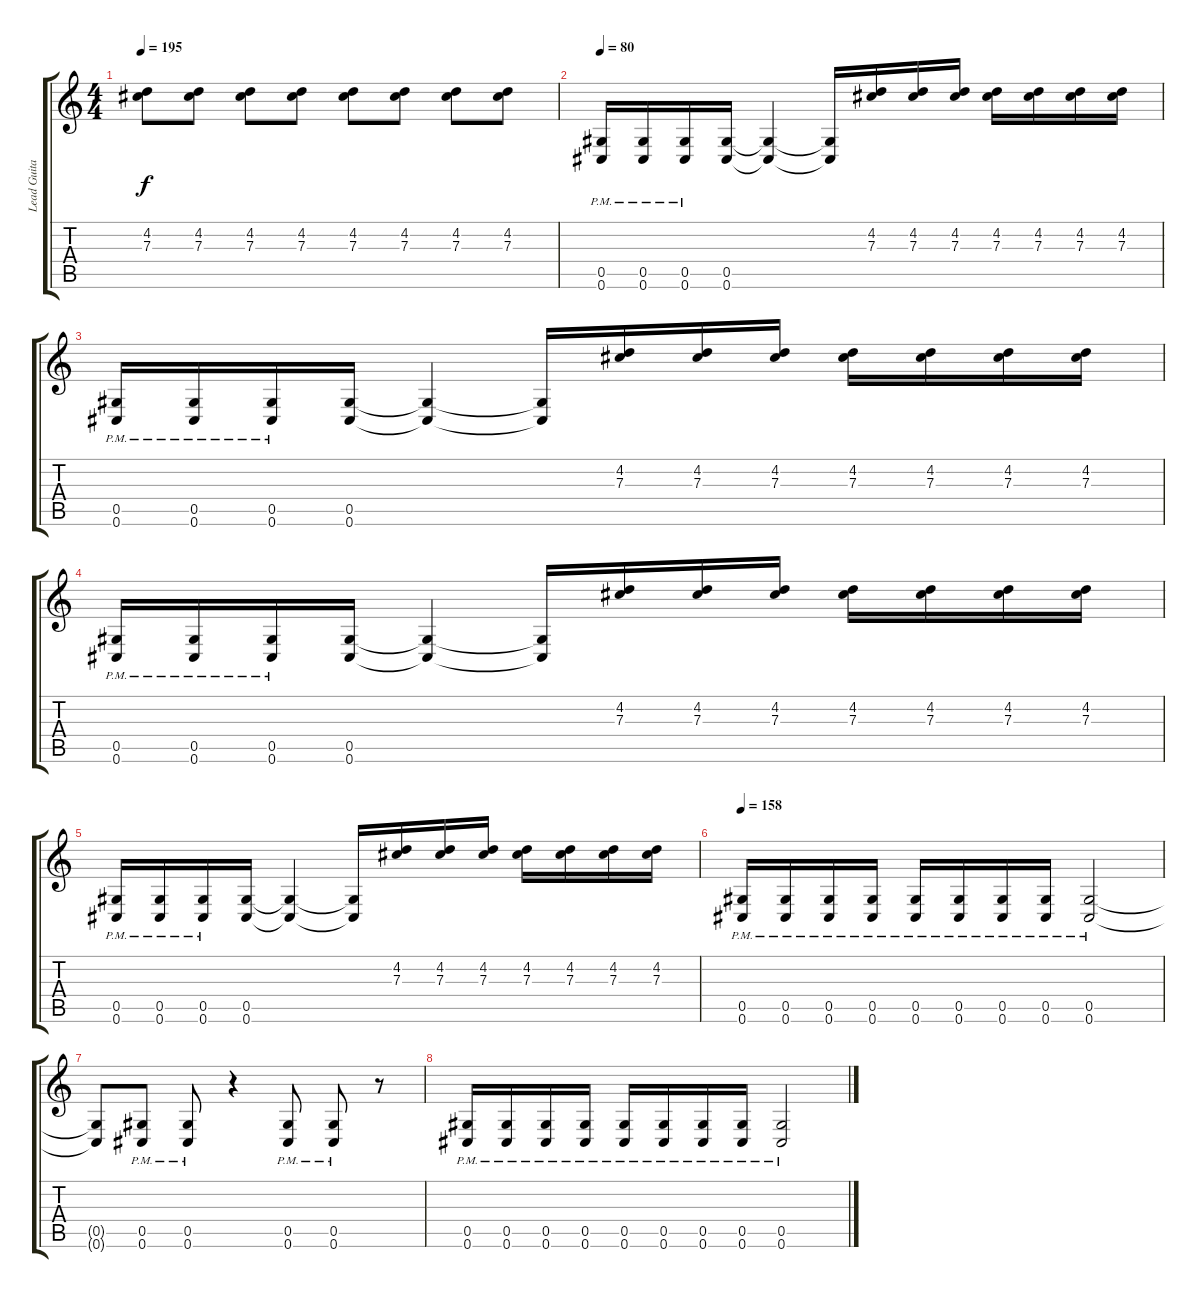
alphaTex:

\track ("Lead Guitar" "Lead Guita") {instrument distortionguitar}
\staff {score tabs}
\tuning (Eb4 Bb3 Gb3 Db3 Ab2 Db2) {hide}
\ts (4 4)
\tempo 195
\clef g2
\ks c
(4.2 7.3).8{dy f} (4.2 7.3).8 (4.2 7.3).8 (4.2 7.3).8 (4.2 7.3).8 (4.2 7.3).8 (4.2 7.3).8 (4.2 7.3).8 |
\tempo 80
(0.5 0.6{pm}).16 (0.5 0.6{pm}).16 (0.5 0.6{pm}).16 (0.5 0.6).16 (0.5{t} 0.6{t}).4 (0.5{t} 0.6{t}).16 (4.2 7.3).16 (4.2 7.3).16 (4.2 7.3).16 (4.2 7.3).16 (4.2 7.3).16 (4.2 7.3).16 (4.2 7.3).16 |
(0.5 0.6{pm}).16 (0.5 0.6{pm}).16 (0.5 0.6{pm}).16 (0.5 0.6).16 (0.5{t} 0.6{t}).4 (0.5{t} 0.6{t}).16 (4.2 7.3).16 (4.2 7.3).16 (4.2 7.3).16 (4.2 7.3).16 (4.2 7.3).16 (4.2 7.3).16 (4.2 7.3).16 |
(0.5 0.6{pm}).16 (0.5 0.6{pm}).16 (0.5 0.6{pm}).16 (0.5 0.6).16 (0.5{t} 0.6{t}).4 (0.5{t} 0.6{t}).16 (4.2 7.3).16 (4.2 7.3).16 (4.2 7.3).16 (4.2 7.3).16 (4.2 7.3).16 (4.2 7.3).16 (4.2 7.3).16 |
(0.5{pm} 0.6).16 (0.5{pm} 0.6).16 (0.5{pm} 0.6).16 (0.5 0.6).16 (0.5{t} 0.6{t}).4 (0.5{t} 0.6{t}).16 (4.2 7.3).16 (4.2 7.3).16 (4.2 7.3).16 (4.2 7.3).16 (4.2 7.3).16 (4.2 7.3).16 (4.2 7.3).16 |
\tempo 158
(0.5 0.6{pm}).16 (0.5{pm} 0.6).16 (0.5{pm} 0.6).16 (0.5{pm} 0.6).16 (0.5{pm} 0.6).16 (0.5{pm} 0.6).16 (0.5{pm} 0.6).16 (0.5{pm} 0.6).16 (0.5{pm} 0.6).2 |
(0.5{t} 0.6{t}).8 (0.5{pm} 0.6).8 (0.5{pm} 0.6).8 r.4 (0.5{pm} 0.6).8 (0.5{pm} 0.6).8 r.8 |
(0.5{pm} 0.6).16 (0.5{pm} 0.6).16 (0.5{pm} 0.6).16 (0.5{pm} 0.6).16 (0.5{pm} 0.6).16 (0.5{pm} 0.6).16 (0.5{pm} 0.6).16 (0.5{pm} 0.6).16 (0.5{pm} 0.6).2
